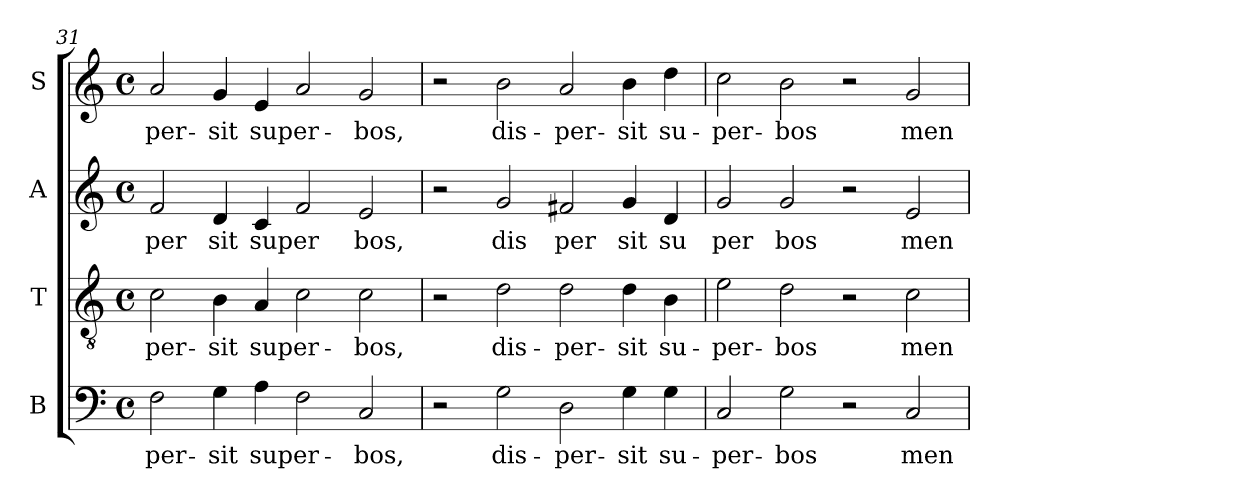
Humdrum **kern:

**kern	**text	**kern	**text	**kern	**text	**kern	**text
*part4	*part4	*part3	*part3	*part2	*part2	*part1	*part1
*staff4	*staff4	*staff3	*staff3	*staff2	*staff2	*staff1	*staff1
*I"B	*	*I"T	*	*I"A	*	*I"S	*
*I'B	*	*I'T	*	*I'A	*	*I'S	*
!!LO:LB:g=z
*clefF4	*	*clefGv2	*	*clefG2	*	*clefG2	*
*M4/4	*	*M4/4	*	*M4/4	*	*M4/4	*
*met(c)	*	*met(c)	*	*met(c)	*	*met(c)	*
=31	=31	=31	=31	=31	=31	=31	=31
!	!LO:LY:b:cj	!	!LO:LY:b:cj	!	!LO:LY:b:cj	!	!LO:LY:b:cj
2F\	per-	2c\	-per-	2f/	-per	2a/	-per-
!	!LO:LY:b:cj	!	!LO:LY:b:cj	!	!LO:LY:b:cj	!	!LO:LY:b:cj
4G\	-sit	4B\	-sit	4d/	sit	4g/	-sit
!	!LO:LY:b	!	!LO:LY:b	!	!LO:LY:b	!	!LO:LY:b
4A\	super-	4A/	super-	4c/	super	4e/	super-
2F\	.	2c\	.	2f/	.	2a/	.
!	!LO:LY:b:cj	!	!LO:LY:b:cj	!	!LO:LY:b:cj	!	!LO:LY:b:cj
2C/	-bos,	2c\	-bos,	2e/	bos,	2g/	-bos,
=32	=32	=32	=32	=32	=32	=32	=32
2r	.	2r	.	2r	.	2r	.
!	!LO:LY:b:cj	!	!LO:LY:b:cj	!	!LO:LY:b:cj	!	!LO:LY:b:cj
2G\	dis-	2d\	dis-	2g/	dis	2b\	dis-
!	!LO:LY:b:cj	!	!LO:LY:b:cj	!	!LO:LY:b:cj	!	!LO:LY:b:cj
2D\	-per-	2d\	-per-	2f#X/	per	2a/	-per-
!	!LO:LY:b:cj	!	!LO:LY:b:cj	!	!LO:LY:b:cj	!	!LO:LY:b:cj
4G\	-sit	4d\	-sit	4g/	sit	4b\	-sit
!	!LO:LY:b:cj	!	!LO:LY:b:cj	!	!LO:LY:b:cj	!	!LO:LY:b:cj
4G\	su-	4B\	su-	4d/	su	4dd\	su-
=33	=33	=33	=33	=33	=33	=33	=33
!	!LO:LY:b:cj	!	!LO:LY:b:cj	!	!LO:LY:b:cj	!	!LO:LY:b:cj
2C/	-per-	2e\	-per-	2g/	per	2cc\	-per-
!	!LO:LY:b:cj	!	!LO:LY:b:cj	!	!LO:LY:b:cj	!	!LO:LY:b:cj
2G\	-bos	2d\	-bos	2g/	bos	2b\	-bos
2r	.	2r	.	2r	.	2r	.
!	!LO:LY:b:cj	!	!LO:LY:b:cj	!	!LO:LY:b:cj	!	!LO:LY:b:cj
2C/	men-	2c\	men-	2e/	men	2g/	men-
=	=	=	=	=	=	=	=
*-	*-	*-	*-	*-	*-	*-	*-
